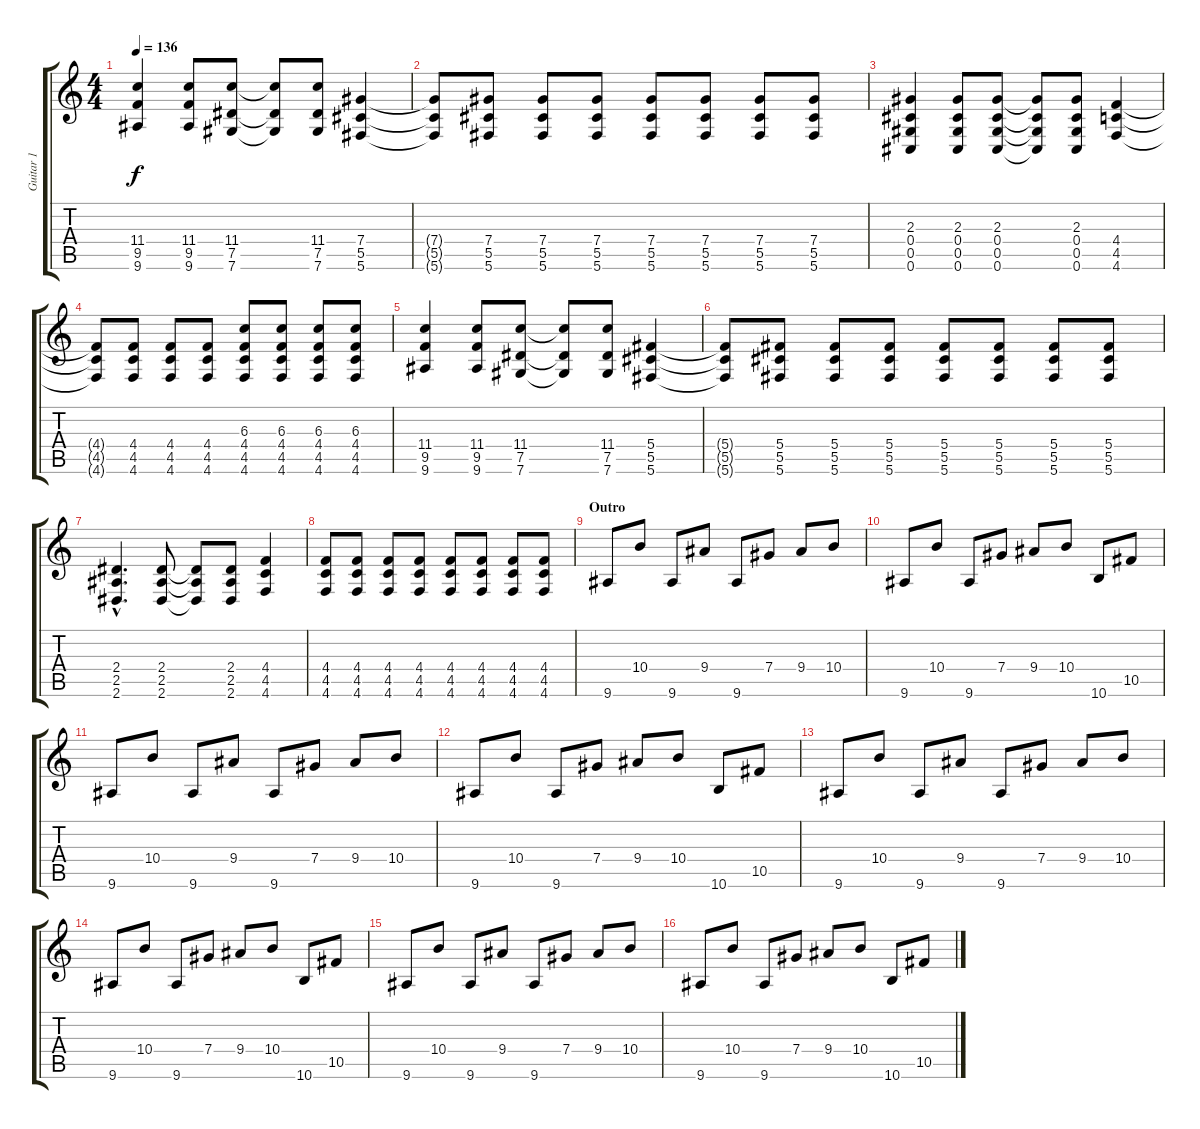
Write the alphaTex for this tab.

\track ("Guitar 1" "Guitar 1") {instrument distortionguitar}
\staff {score tabs}
\tuning (Eb4 Bb3 Gb3 Db3 Ab2 Db2) {hide}
\ts (4 4)
\tempo 136
\clef g2
\ks c
(11.4 9.5 9.6).4{dy f} (11.4 9.5 9.6).8 (11.4 7.5 7.6).8 (11.4{t} 7.5{t} 7.6{t}).8 (11.4 7.5 7.6).8 (7.4 5.5 5.6).4 |
(7.4{t} 5.5{t} 5.6{t}).8 (7.4 5.5 5.6).8 (7.4 5.5 5.6).8 (7.4 5.5 5.6).8 (7.4 5.5 5.6).8 (7.4 5.5 5.6).8 (7.4 5.5 5.6).8 (7.4 5.5 5.6).8 |
(2.3 0.4 0.5 0.6).4 (2.3 0.4 0.5 0.6).8 (2.3 0.4 0.5 0.6).8 (2.3{t} 0.4{t} 0.5{t} 0.6{t}).8 (2.3 0.4 0.5 0.6).8 (4.4 4.5 4.6).4 |
(4.4{t} 4.5{t} 4.6{t}).8 (4.4 4.5 4.6).8 (4.4 4.5 4.6).8 (4.4 4.5 4.6).8 (6.3 4.4 4.5 4.6).8 (6.3 4.4 4.5 4.6).8 (6.3 4.4 4.5 4.6).8 (6.3 4.4 4.5 4.6).8 |
(11.4 9.5 9.6).4 (11.4 9.5 9.6).8 (11.4 7.5 7.6).8 (11.4{t} 7.5{t} 7.6{t}).8 (11.4 7.5 7.6).8 (5.4 5.5 5.6).4 |
(5.4{t} 5.5{t} 5.6{t}).8 (5.4 5.5 5.6).8 (5.4 5.5 5.6).8 (5.4 5.5 5.6).8 (5.4 5.5 5.6).8 (5.4 5.5 5.6).8 (5.4 5.5 5.6).8 (5.4 5.5 5.6).8 |
(2.4{hac} 2.5{hac} 2.6{hac}).4{d} (2.4 2.5 2.6).8 (2.4{t} 2.5{t} 2.6{t}).8 (2.4 2.5 2.6).8 (4.4 4.5 4.6).4 |
(4.4 4.5 4.6).8 (4.4 4.5 4.6).8 (4.4 4.5 4.6).8 (4.4 4.5 4.6).8 (4.4 4.5 4.6).8 (4.4 4.5 4.6).8 (4.4 4.5 4.6).8 (4.4 4.5 4.6).8 |
\section ("" "Outro")
9.6.8 10.4.8 9.6.8 9.4.8 9.6.8 7.4.8 9.4.8 10.4.8 |
9.6.8 10.4.8 9.6.8 7.4.8 9.4.8 10.4.8 10.6.8 10.5.8 |
9.6.8 10.4.8 9.6.8 9.4.8 9.6.8 7.4.8 9.4.8 10.4.8 |
9.6.8 10.4.8 9.6.8 7.4.8 9.4.8 10.4.8 10.6.8 10.5.8 |
9.6.8 10.4.8 9.6.8 9.4.8 9.6.8 7.4.8 9.4.8 10.4.8 |
9.6.8 10.4.8 9.6.8 7.4.8 9.4.8 10.4.8 10.6.8 10.5.8 |
9.6.8 10.4.8 9.6.8 9.4.8 9.6.8 7.4.8 9.4.8 10.4.8 |
9.6.8 10.4.8 9.6.8 7.4.8 9.4.8 10.4.8 10.6.8 10.5.8
